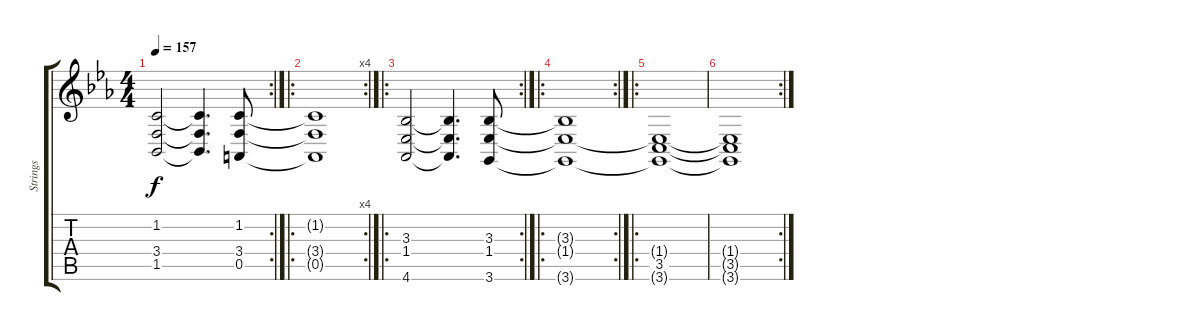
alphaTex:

\track ("Strings" "Strings") {instrument stringensemble1}
\staff {score tabs}
\tuning (E4 B3 G3 D3 A2 E2) {hide}
\rc 2
\ts (4 4)
\tempo 157
\clef g2
\ks cminor
(1.2 3.4 1.5).2{dy f} (1.2{t} 3.4{t} 1.5{t}).4{d} (1.2 3.4 0.5).8 |
\ro
\rc 4
(1.2{t} 3.4{t} 0.5{t}).1 |
\ro
\rc 2
(3.3 1.4 4.6).2 (3.3{t} 1.4{t} 4.6{t}).4{d} (3.3 1.4 3.6).8 |
\ro
\rc 2
(3.3{t} 1.4{t} 3.6{t}).1 |
\ro
(1.4{t} 3.5 3.6{t}).1 |
\rc 2
(1.4{t} 3.5{t} 3.6{t}).1
